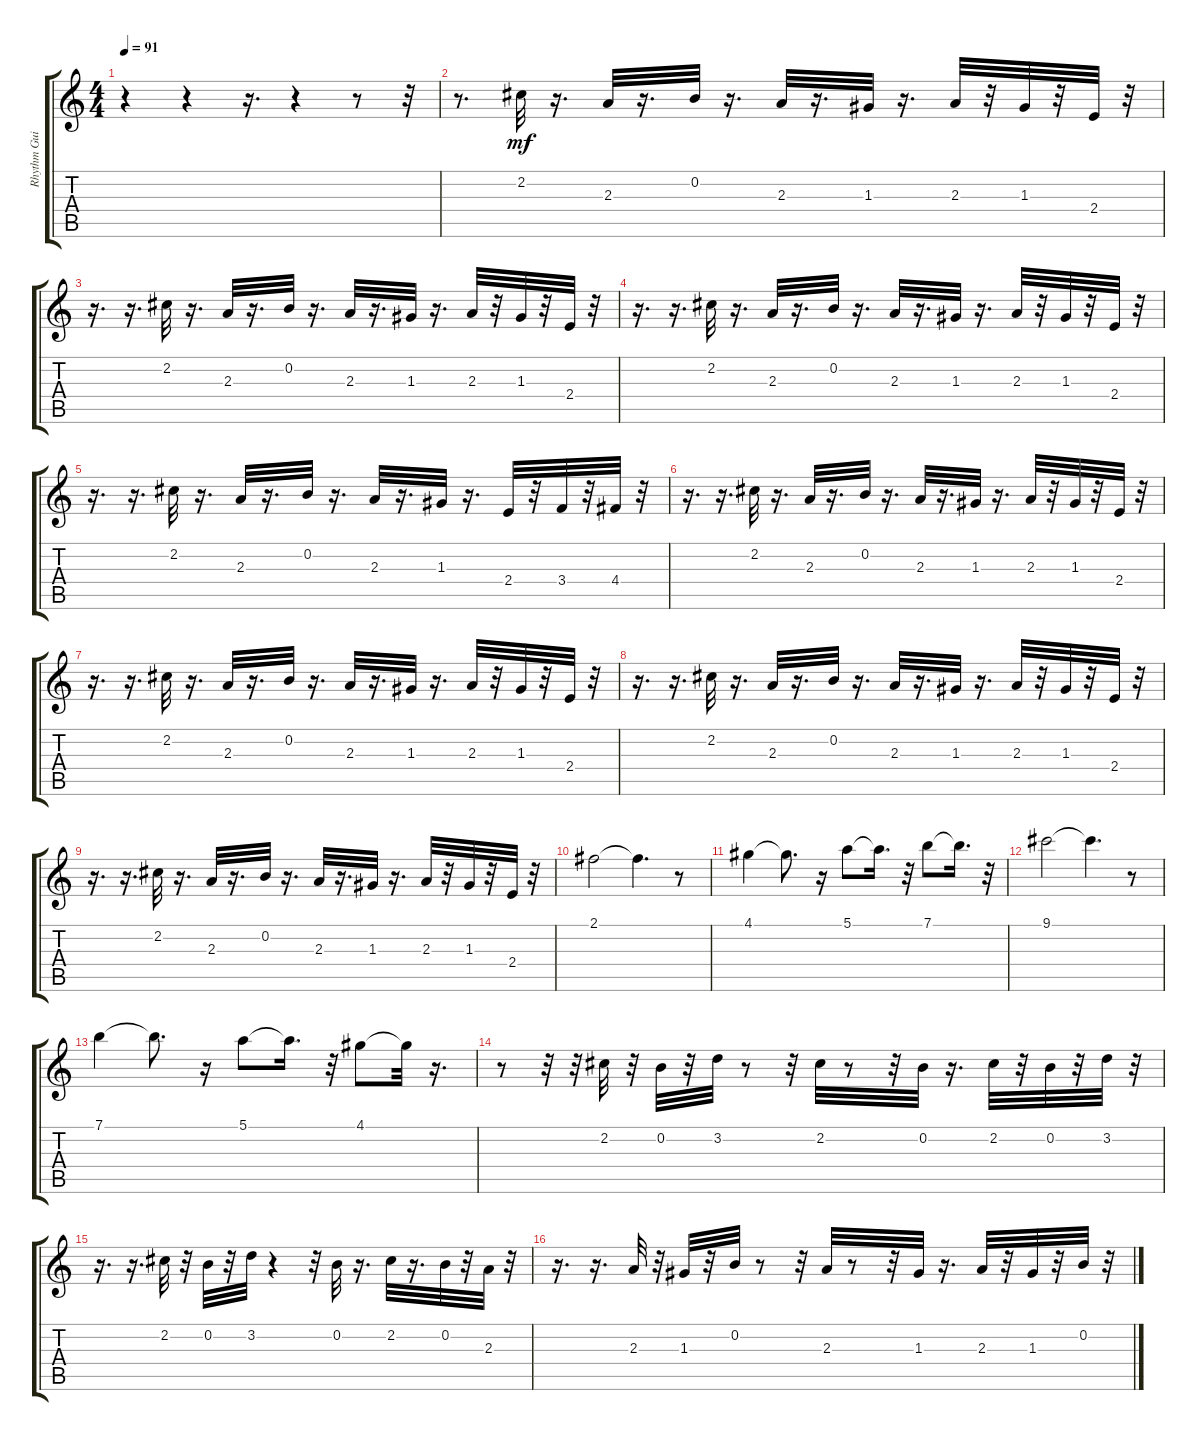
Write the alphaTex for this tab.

\track ("Rhythm Guitar" "Rhythm Gui") {instrument overdrivenguitar}
\staff {score tabs}
\tuning (E4 B3 G3 D3 A2 E2) {hide}
\ts (4 4)
\tempo 91
\clef g2
\ks c
r.4{dy mf instrument overdrivenguitar} r.4 r.16{d} r.4 r.8 r.32 |
r.8{d} 2.2.32 r.16{d} 2.3.32 r.16{d} 0.2.32 r.16{d} 2.3.32 r.16{d} 1.3.32 r.16{d} 2.3.32 r.32 1.3.32 r.32 2.4.32 r.32 |
r.16{d} r.16{d} 2.2.32 r.16{d} 2.3.32 r.16{d} 0.2.32 r.16{d} 2.3.32 r.16{d} 1.3.32 r.16{d} 2.3.32 r.32 1.3.32 r.32 2.4.32 r.32 |
r.16{d} r.16{d} 2.2.32 r.16{d} 2.3.32 r.16{d} 0.2.32 r.16{d} 2.3.32 r.16{d} 1.3.32 r.16{d} 2.3.32 r.32 1.3.32 r.32 2.4.32 r.32 |
r.16{d} r.16{d} 2.2.32 r.16{d} 2.3.32 r.16{d} 0.2.32 r.16{d} 2.3.32 r.16{d} 1.3.32 r.16{d} 2.4.32 r.32 3.4.32 r.32 4.4.32 r.32 |
r.16{d} r.16{d} 2.2.32 r.16{d} 2.3.32 r.16{d} 0.2.32 r.16{d} 2.3.32 r.16{d} 1.3.32 r.16{d} 2.3.32 r.32 1.3.32 r.32 2.4.32 r.32 |
r.16{d} r.16{d} 2.2.32 r.16{d} 2.3.32 r.16{d} 0.2.32 r.16{d} 2.3.32 r.16{d} 1.3.32 r.16{d} 2.3.32 r.32 1.3.32 r.32 2.4.32 r.32 |
r.16{d} r.16{d} 2.2.32 r.16{d} 2.3.32 r.16{d} 0.2.32 r.16{d} 2.3.32 r.16{d} 1.3.32 r.16{d} 2.3.32 r.32 1.3.32 r.32 2.4.32 r.32 |
r.16{d} r.16{d} 2.2.32 r.16{d} 2.3.32 r.16{d} 0.2.32 r.16{d} 2.3.32 r.16{d} 1.3.32 r.16{d} 2.3.32 r.32 1.3.32 r.32 2.4.32 r.32 |
2.1.2 2.1{t}.4{d} r.8 |
4.1.4 4.1{t}.8{d} r.16 5.1.8 5.1{t}.16{d} r.32 7.1.8 7.1{t}.16{d} r.32 |
9.1.2 9.1{t}.4{d} r.8 |
7.1.4 7.1{t}.8{d} r.16 5.1.8 5.1{t}.16{d} r.32 4.1.8 4.1{t}.32 r.16{d} |
r.8 r.32 r.32 2.2.32 r.32 0.2.32 r.32 3.2.32 r.8 r.32 2.2.32 r.8 r.32 0.2.32 r.16{d} 2.2.32 r.32 0.2.32 r.32 3.2.32 r.32 |
r.16{d} r.16{d} 2.2.32 r.32 0.2.32 r.32 3.2.32 r.4 r.32 0.2.32 r.16{d} 2.2.32 r.16{d} 0.2.32 r.32 2.3.32 r.32 |
r.16{d} r.16{d} 2.3.32 r.32 1.3.32 r.32 0.2.32 r.8 r.32 2.3.32 r.8 r.32 1.3.32 r.16{d} 2.3.32 r.32 1.3.32 r.32 0.2.32 r.32
